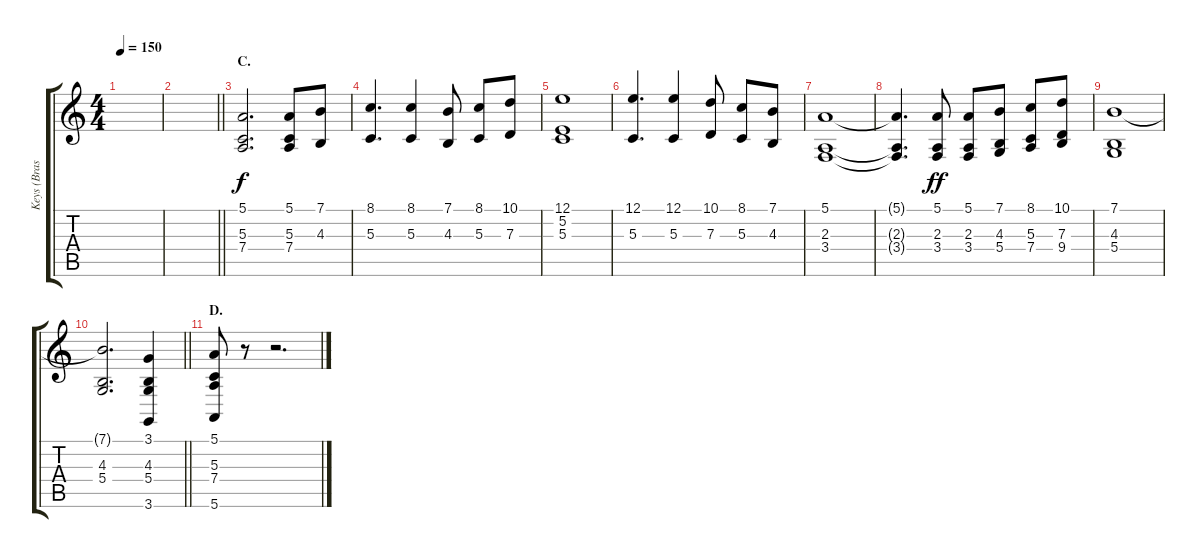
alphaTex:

\track ("Keys (Brass)" "Keys (Bras") {instrument synthbrass1}
\staff {score tabs}
\tuning (E4 B3 G3 D3 A2 E2) {hide}
\ts (4 4)
\tempo 150
\clef g2
\ks c
|
\barLineRight lightlight
|
\section ("" "C.")
(5.1 5.3 7.4).2{d} (5.1 5.3 7.4).8 (7.1 4.3).8 |
(8.1 5.3).4{d} (8.1 5.3).4 (7.1 4.3).8 (8.1 5.3).8 (10.1 7.3).8 |
(12.1 5.2 5.3).1 |
(12.1 5.3).4{d} (12.1 5.3).4 (10.1 7.3).8 (8.1 5.3).8 (7.1 4.3).8 |
(5.1 2.3 3.4).1 |
(5.1{t} 2.3{t} 3.4{t}).4{d dy f} (5.1 2.3 3.4).8{dy ff} (5.1 2.3 3.4).8 (7.1 4.3 5.4).8 (8.1 5.3 7.4).8 (10.1 7.3 9.4).8 |
(7.1 4.3 5.4).1 |
\barLineRight lightlight
(7.1{t} 4.3 5.4).2{d} (3.1 4.3 5.4 3.6).4 |
\section ("" "D.")
(5.1 5.3 7.4 5.6).8 r.8 r.2{d}
